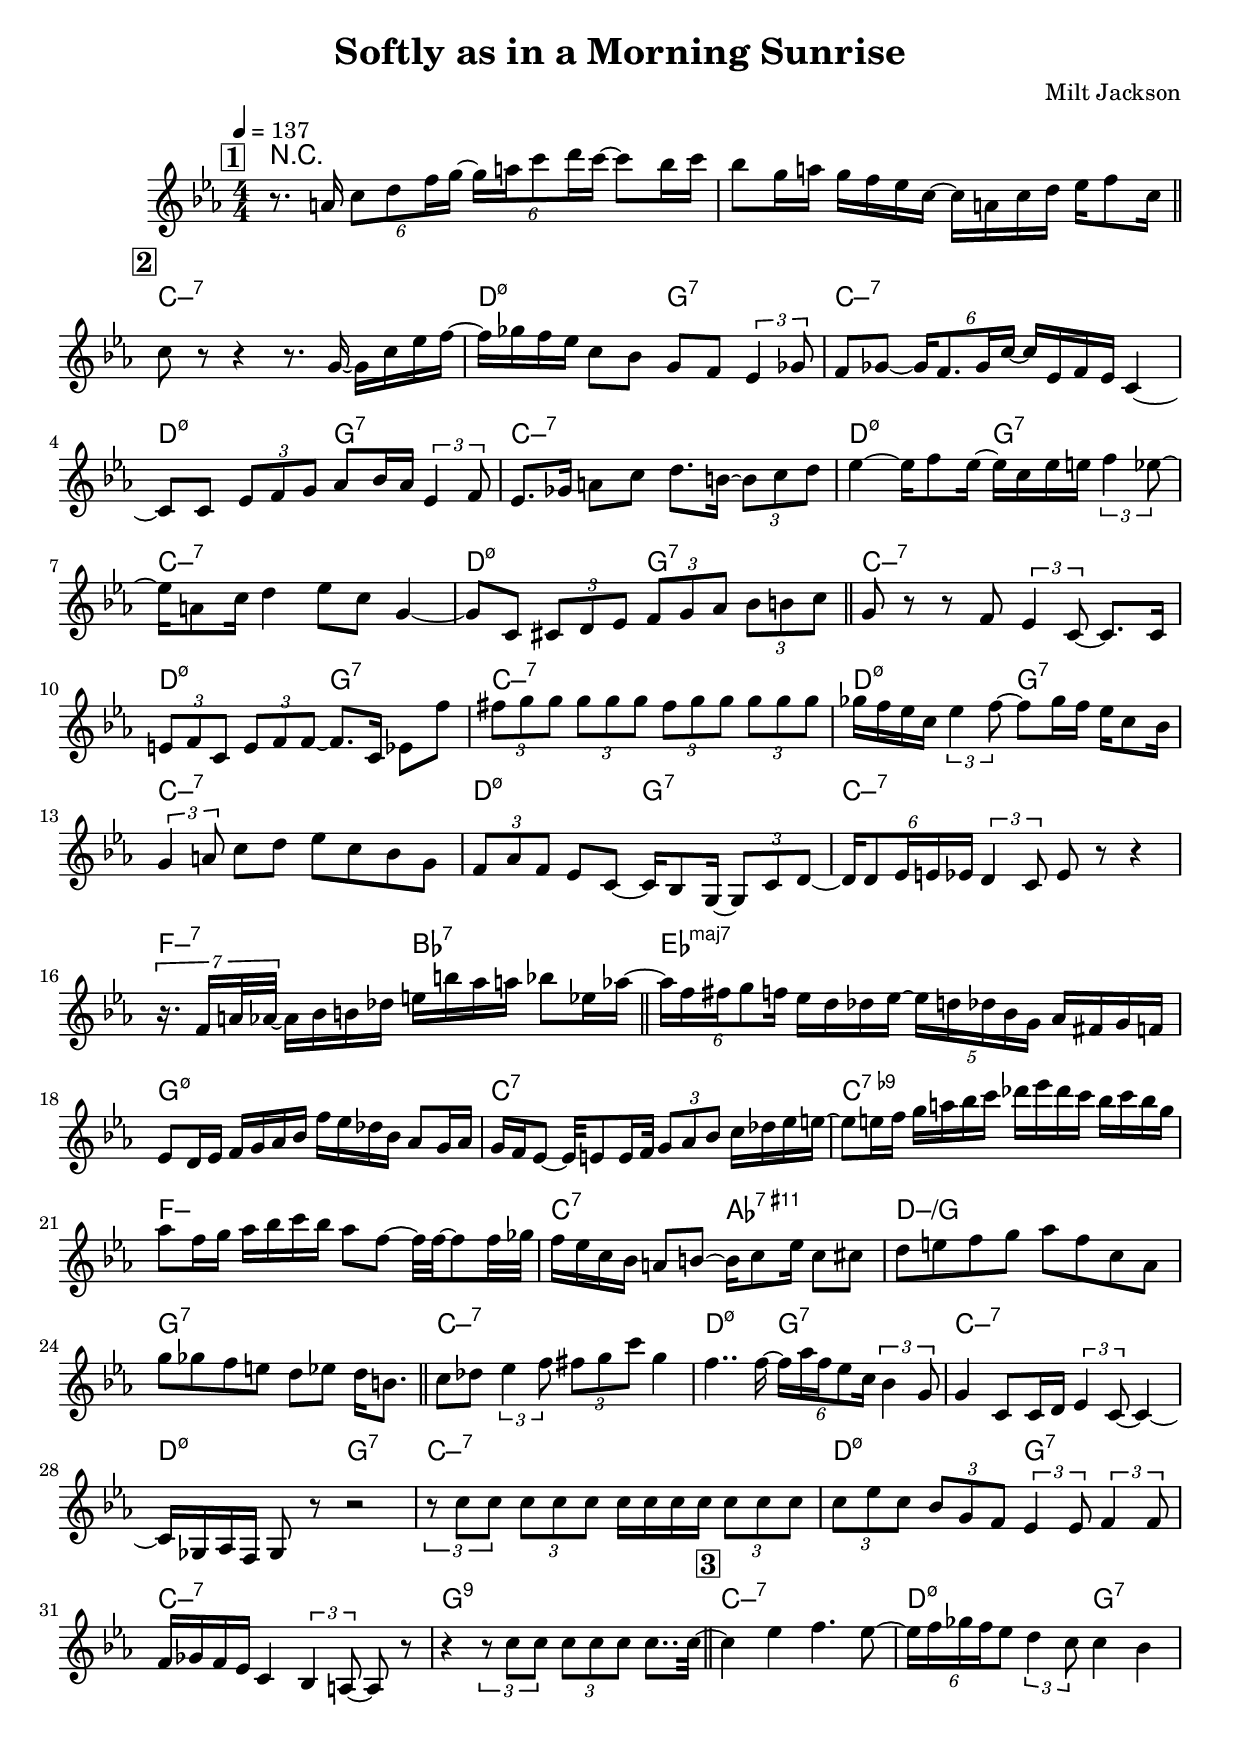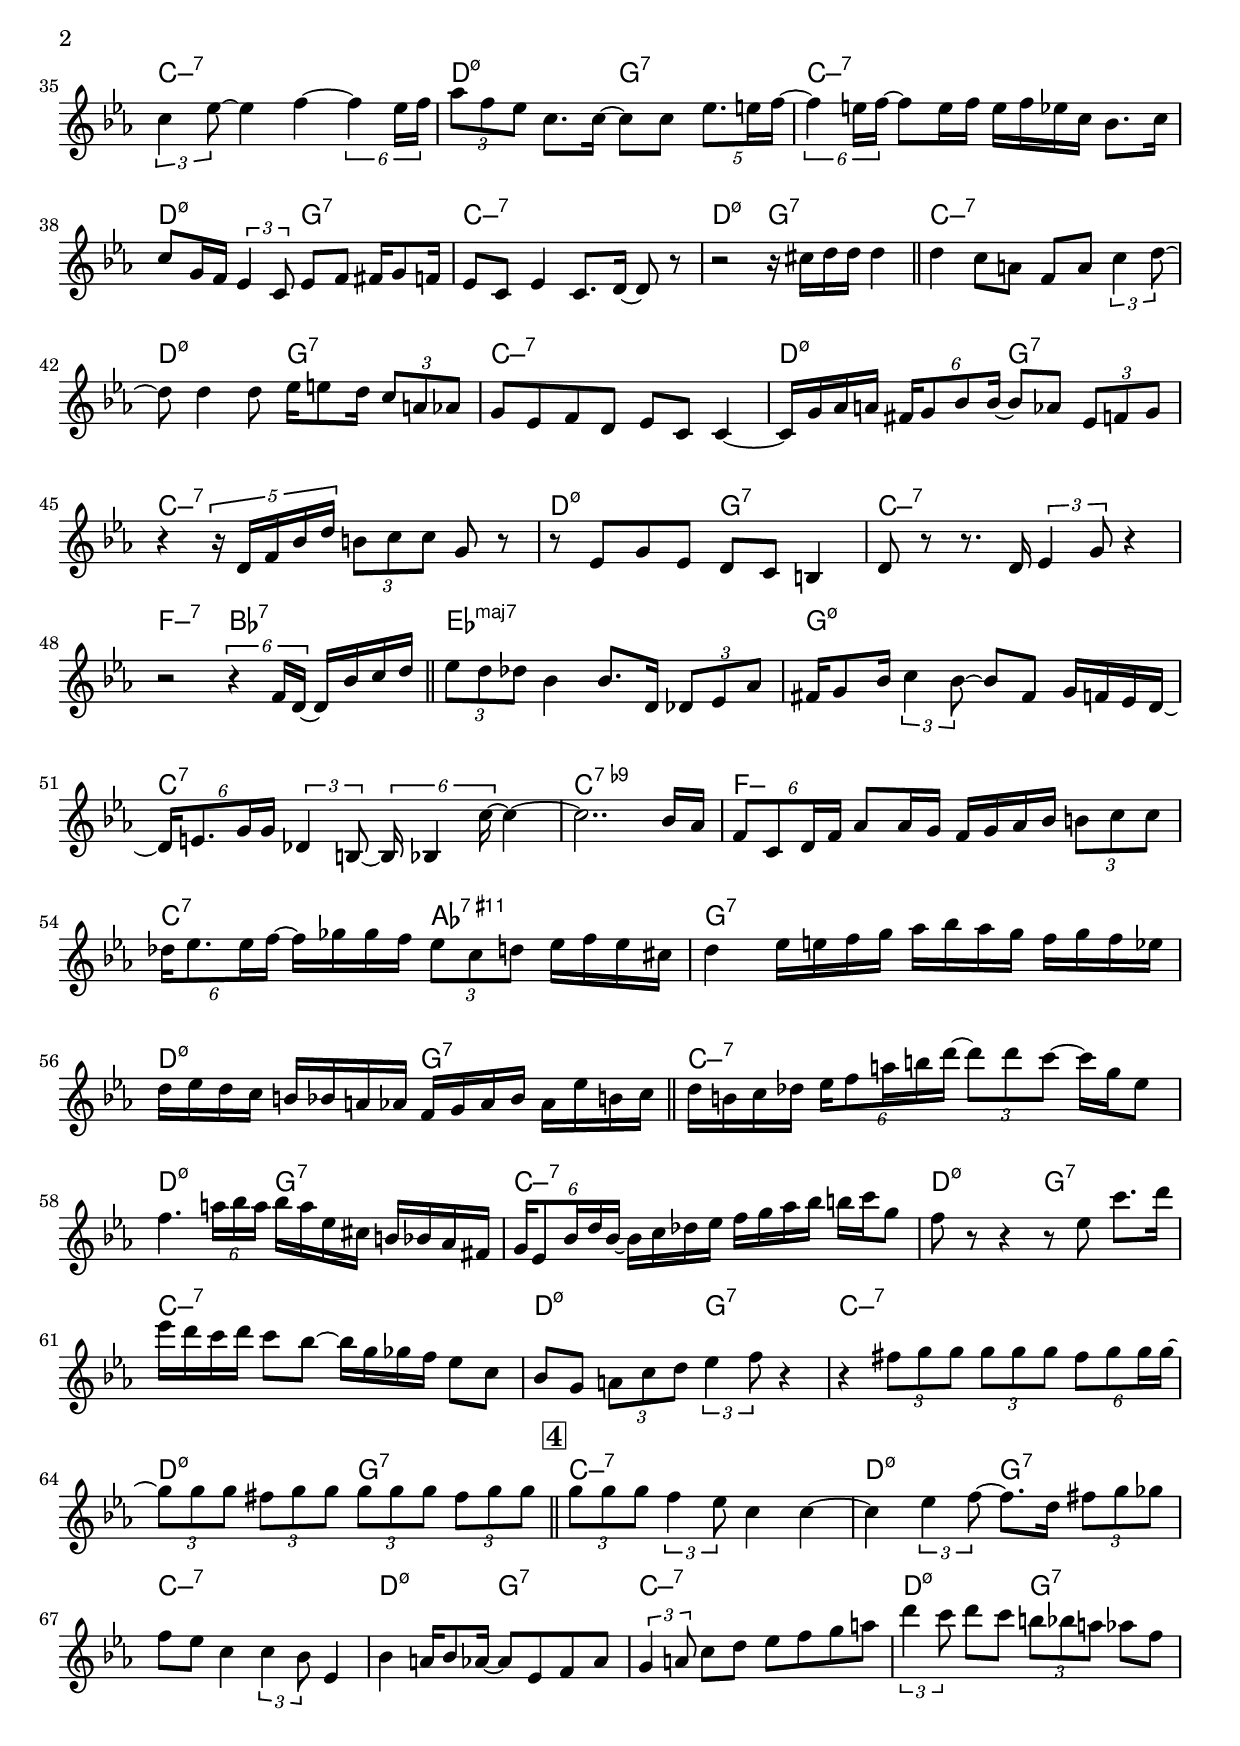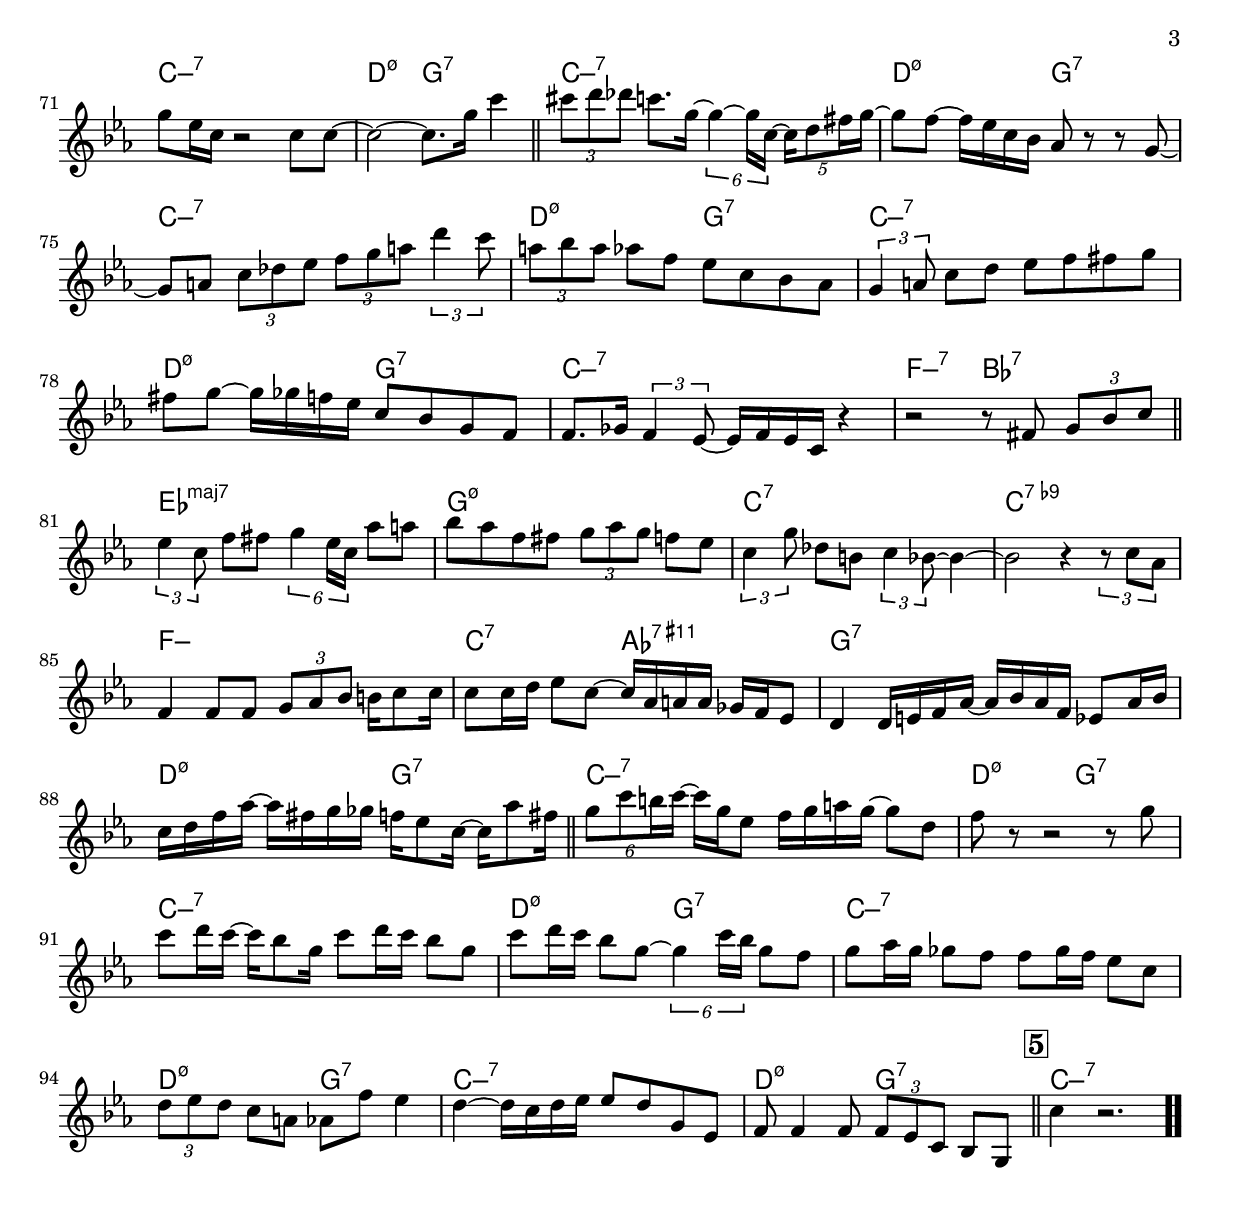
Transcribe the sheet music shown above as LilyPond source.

\version "2.13.2"

#(ly:set-option 'point-and-click #f)

\header {
  title = "Softly as in a Morning Sunrise"
  composer = "Milt Jackson"
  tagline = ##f
}
global =
{
    \override Staff.TimeSignature #'style = #'()
    \time 4/4
    \clef "treble"
    \key c \minor
    \override Rest #'direction = #'0
    \override MultiMeasureRest #'staff-position = #0
}
\score
{
<<
    \transpose c' c'

    \new ChordNames { \chords {
      \set majorSevenSymbol = \markup { "maj7" }
      \set minorChordModifier = \markup { \char ##x2013 }
      | r4 s2. | s1 
      | c1:min7 | d2:min5-7 g2:7 | c1:min7 | d2:min5-7 g2:7 | c1:min7 | d2:min5-7 g2:7 | c1:min7 | d2:min5-7 g2:7 
      | c1:min7 | d2:min5-7 g2:7 | c1:min7 | d2:min5-7 g2:7 | c1:min7 | d2:min5-7 g2:7 | c1:min7 | f2:min7 bes2:7 
      | es1:maj | g1:min5-7 | c1:7 | c1:9- | f1:min | c2:7 aes2:11+.9 | d1:min/g | g1:7 
      | c1:min7 | d2:min5-7 g2:7 | c1:min7 | d2:min5-7 g2:7 | c1:min7 | d2:min5-7 g2:7 | c1:min7 | g1:9 
      | c1:min7 | d2:min5-7 g2:7 | c1:min7 | d2:min5-7 g2:7 | c1:min7 | d2:min5-7 g2:7 | c1:min7 | d2:min5-7 g2:7 
      | c1:min7 | d2:min5-7 g2:7 | c1:min7 | d2:min5-7 g2:7 | c1:min7 | d2:min5-7 g2:7 | c1:min7 | f2:min7 bes2:7 
      | es1:maj | g1:min5-7 | c1:7 | c1:9- | f1:min | c2:7 aes2:11+.9 | g1:7 | d2:min5-7 g2:7 
      | c1:min7 | d2:min5-7 g2:7 | c1:min7 | d2:min5-7 g2:7 | c1:min7 | d2:min5-7 g2:7 | c1:min7 | d2:min5-7 g2:7 
      | c1:min7 | d2:min5-7 g2:7 | c1:min7 | d2:min5-7 g2:7 | c1:min7 | d2:min5-7 g2:7 | c1:min7 | d2:min5-7 g2:7 
      | c1:min7 | d2:min5-7 g2:7 | c1:min7 | d2:min5-7 g2:7 | c1:min7 | d2:min5-7 g2:7 | c1:min7 | f2:min7 bes2:7 
      | es1:maj | g1:min5-7 | c1:7 | c1:9- | f1:min | c2:7 aes2:11+.9 | g1:7 | d2:min5-7 g2:7 
      | c1:min7 | d2:min5-7 g2:7 | c1:min7 | d2:min5-7 g2:7 | c1:min7 | d2:min5-7 g2:7 | c1:min7 | d2:min5-7 g2:7 
      | c1:min7|
      }
      }

    \new Staff
    <<
    \transpose c' c'

    {
      \global
  		%\override Score.MetronomeMark #'transparent = ##t
  		%\override Score.MetronomeMark #'stencil = ##f
  		
  		\override HorizontalBracket #'direction = #UP
  		\override HorizontalBracket #'bracket-flare = #'(0 . 0)
  		
  		\override TextSpanner #'dash-fraction = #1.0
  		\override TextSpanner #'bound-details #'left #'text = \markup{ \concat{\draw-line #'(0 . -1.0) \draw-line #'(1.0 . 0) }}
  		\override TextSpanner #'bound-details #'right #'text = \markup{ \concat{ \draw-line #'(1.0 . 0) \draw-line #'(0 . -1.0) }}
          \set Score.markFormatter = #format-mark-box-numbers


      \tempo 4 = 137
      \set Score.currentBarNumber = #-1
     
      \bar "||" \mark \default r8. a'16 \tuplet 6/4 {c''8 d''8 f''16 g''16~} \tuplet 6/4 {g''16 a''16 c'''8 d'''16 c'''16~} c'''8 bes''16 c'''16 
      | bes''8 g''16 a''16 g''16 f''16 es''16 c''16~ c''16 a'16 c''16 d''16 es''16 f''8 c''16 
      \bar "||" \mark \default c''8 r8 r4 r8. g'16~ g'16 c''16 es''16 f''16~ 
      | f''16 ges''16 f''16 es''16 c''8 bes'8 g'8 f'8 \tuplet 3/2 {es'4 ges'8} 
      | f'8 ges'8~ \tuplet 6/4 {ges'16 f'8. ges'16 c''16~} c''16 es'16 f'16 es'16 c'4~ 
      | c'8 c'8 \tuplet 3/2 {es'8 f'8 g'8} aes'8 bes'16 aes'16 \tuplet 3/2 {es'4 f'8} 
      | es'8. ges'16 a'8 c''8 d''8. b'16~ \tuplet 3/2 {b'8 c''8 d''8} 
      | es''4~ es''16 f''8 es''16~ es''16 c''16 es''16 e''16 \tuplet 3/2 {f''4 es''8~} 
      | es''16 a'8 c''16 d''4 es''8 c''8 g'4~ 
      | g'8 c'8 \tuplet 3/2 {cis'8 d'8 es'8} \tuplet 3/2 {f'8 g'8 aes'8} \tuplet 3/2 {bes'8 b'8 c''8} 
      \bar "||" g'8 r8 r8 f'8 \tuplet 3/2 {es'4 c'8~} c'8. c'16 
      | \tuplet 3/2 {e'8 f'8 c'8} \tuplet 3/2 {e'8 f'8 f'8~} f'8. c'16 es'8 f''8 
      | \tuplet 3/2 {fis''8 g''8 g''8} \tuplet 3/2 {g''8 g''8 g''8} \tuplet 3/2 {fis''8 g''8 g''8} \tuplet 3/2 {g''8 g''8 g''8} 
      | ges''16 f''16 es''16 c''16 \tuplet 3/2 {es''4 f''8~} f''8 ges''16 f''16 es''16 c''8 bes'16 
      | \tuplet 3/2 {g'4 a'8} c''8 d''8 es''8 c''8 bes'8 g'8 
      | \tuplet 3/2 {f'8 aes'8 f'8} es'8 c'8~ c'16 bes8 g16~ \tuplet 3/2 {g8 c'8 d'8~} 
      | \tuplet 6/4 {d'16 d'8 es'16 e'16 es'16} \tuplet 3/2 {d'4 c'8} es'8 r8 r4 
      | \tuplet 7/8 {r16. f'16 a'32 aes'32~} aes'16 bes'16 b'16 des''16 e''16 b''16 aes''16 a''16 bes''8 es''16 aes''16~ 
      \bar "||" \tuplet 6/4 {aes''16 f''16 fis''16 g''8 f''16} es''16 d''16 des''16 es''16~ \tuplet 5/4 {es''16 d''16 des''16 bes'16 g'16} aes'16 fis'16 g'16 f'16 
      | es'8 d'16 es'16 f'16 g'16 aes'16 bes'16 f''16 es''16 des''16 bes'16 aes'8 g'16 aes'16 
      | g'16 f'16 es'8~ es'32 e'8 e'16 f'32 \tuplet 3/2 {g'8 aes'8 bes'8} c''16 des''16 es''16 e''16~ 
      | e''8 e''16 f''16 g''16 a''16 bes''16 c'''16 des'''16 es'''16 des'''16 c'''16 bes''16 c'''16 bes''16 g''16 
      | aes''8 f''16 g''16 aes''16 bes''16 c'''16 bes''16 aes''8 f''8~ f''32 f''32~ f''8 f''32 ges''32 
      | f''16 es''16 c''16 bes'16 a'8 b'8~ b'16 c''8 es''16 c''8 cis''8 
      | d''8 e''8 f''8 g''8 aes''8 f''8 c''8 aes'8 
      | g''8 ges''8 f''8 e''8 d''8 es''8 d''16 b'8. 
      \bar "||" c''8 des''8 \tuplet 3/2 {es''4 f''8} \tuplet 3/2 {fis''8 g''8 c'''8} g''4 
      | f''4.. f''16~ \tuplet 6/4 {f''16 aes''16 f''16 es''8 c''16} \tuplet 3/2 {bes'4 g'8} 
      | g'4 c'8 c'16 d'16 \tuplet 3/2 {es'4 c'8~} c'4~ 
      | c'16 ges16 aes16 f16 ges8 r8 r2 
      | \tuplet 3/2 {r8 c''8 c''8} \tuplet 3/2 {c''8 c''8 c''8} c''16 c''16 c''16 c''16 \tuplet 3/2 {c''8 c''8 c''8} 
      | \tuplet 3/2 {c''8 es''8 c''8} \tuplet 3/2 {bes'8 g'8 f'8} \tuplet 3/2 {es'4 es'8} \tuplet 3/2 {f'4 f'8} 
      | f'16 ges'16 f'16 es'16 c'4 \tuplet 3/2 {bes4 a8~} a8 r8 
      | r4 \tuplet 3/2 {r8 c''8 c''8} \tuplet 3/2 {c''8 c''8 c''8} c''8.. c''32~ 
      \bar "||" \mark \default c''4 es''4 f''4. es''8~ 
      | \tuplet 6/4 {es''16 f''16 ges''16 f''16 es''8} \tuplet 3/2 {d''4 c''8} c''4 bes'4 
      | \tuplet 3/2 {c''4 es''8~} es''4 f''4~ \tuplet 6/4 {f''4 es''16 f''16} 
      | \tuplet 3/2 {aes''8 f''8 es''8} c''8. c''16~ c''8 c''8 \tuplet 5/4 {es''8. e''16 f''16~} 
      | \tuplet 6/4 {f''4 e''16 f''16~} f''8 e''16 f''16 e''16 f''16 es''16 c''16 bes'8. c''16 
      | c''8 g'16 f'16 \tuplet 3/2 {es'4 c'8} es'8 f'8 fis'16 g'8 f'16 
      | es'8 c'8 es'4 c'8. d'16~ d'8 r8 
      | r2 r16 cis''16 d''16 d''16 d''4 
      \bar "||" d''4 c''8 a'8 f'8 a'8 \tuplet 3/2 {c''4 d''8~} 
      | d''8 d''4 d''8 es''16 e''8 d''16 \tuplet 3/2 {c''8 a'8 aes'8} 
      | g'8 es'8 f'8 d'8 es'8 c'8 c'4~ 
      | c'16 g'16 aes'16 a'16 \tuplet 6/4 {fis'16 g'8 bes'8 bes'16~} bes'8 aes'8 \tuplet 3/2 {es'8 f'8 g'8} 
      | r4 \tuplet 5/4 {r16 d'16 f'16 bes'16 d''16} \tuplet 3/2 {b'8 c''8 c''8} g'8 r8 
      | r8 es'8 g'8 es'8 d'8 c'8 b4 
      | d'8 r8 r8. d'16 \tuplet 3/2 {es'4 g'8} r4 
      | r2 \tuplet 6/4 {r4 f'16 d'16~} d'16 bes'16 c''16 d''16 
      \bar "||" \tuplet 3/2 {es''8 d''8 des''8} bes'4 bes'8. d'16 \tuplet 3/2 {des'8 es'8 aes'8} 
      | fis'16 g'8 bes'16 \tuplet 3/2 {c''4 bes'8~} bes'8 fis'8 g'16 f'16 es'16 d'16~ 
      | \tuplet 6/4 {d'16 e'8. g'16 g'16} \tuplet 3/2 {des'4 b8~} \tuplet 6/4 {b16 bes4 c''16~} c''4~ 
      | c''2.. bes'16 aes'16 
      | \tuplet 6/4 {f'8 c'8 d'16 f'16} aes'8 aes'16 g'16 f'16 g'16 aes'16 bes'16 \tuplet 3/2 {b'8 c''8 c''8} 
      | \tuplet 6/4 {des''16 es''8. es''16 f''16~} f''16 ges''16 ges''16 f''16 \tuplet 3/2 {es''8 c''8 d''8} es''16 f''16 es''16 cis''16 
      | d''4 es''16 e''16 f''16 g''16 aes''16 bes''16 aes''16 g''16 f''16 g''16 f''16 es''16 
      | d''16 es''16 d''16 c''16 b'16 bes'16 a'16 aes'16 f'16 g'16 aes'16 bes'16 aes'16 es''16 b'16 c''16 
      \bar "||" d''16 b'16 c''16 des''16 \tuplet 6/4 {es''16 f''8 a''16 b''16 d'''16~} \tuplet 3/2 {d'''8 d'''8 c'''8~} c'''16 g''16 es''8 
      | f''4. \tuplet 6/4 {a''16 bes''16 a''16} bes''16 a''16 es''16 cis''16 b'16 bes'16 aes'16 fis'16 
      | \tuplet 6/4 {g'16 es'8 bes'16 d''16 bes'16~} bes'16 c''16 des''16 es''16 f''16 g''16 aes''16 bes''16 b''16 c'''16 g''8 
      | f''8 r8 r4 r8 es''8 c'''8. d'''16 
      | es'''16 d'''16 c'''16 d'''16 c'''8 bes''8~ bes''16 g''16 ges''16 f''16 es''8 c''8 
      | bes'8 g'8 \tuplet 3/2 {a'8 c''8 d''8} \tuplet 3/2 {es''4 f''8} r4 
      | r4 \tuplet 3/2 {fis''8 g''8 g''8} \tuplet 3/2 {g''8 g''8 g''8} \tuplet 6/4 {fis''8 g''8 g''16 g''16~} 
      | \tuplet 3/2 {g''8 g''8 g''8} \tuplet 3/2 {fis''8 g''8 g''8} \tuplet 3/2 {g''8 g''8 g''8} \tuplet 3/2 {fis''8 g''8 g''8} 
      \bar "||" \mark \default \tuplet 3/2 {g''8 g''8 g''8} \tuplet 3/2 {f''4 es''8} c''4 c''4~ 
      | c''4 \tuplet 3/2 {es''4 f''8~} f''8. d''16 \tuplet 3/2 {fis''8 g''8 ges''8} 
      | f''8 es''8 c''4 \tuplet 3/2 {c''4 bes'8} es'4 
      | bes'4 a'16 bes'8 aes'16~ aes'8 es'8 f'8 aes'8 
      | \tuplet 3/2 {g'4 a'8} c''8 d''8 es''8 f''8 g''8 a''8 
      | \tuplet 3/2 {d'''4 c'''8} d'''8 c'''8 \tuplet 3/2 {b''8 bes''8 a''8} aes''8 f''8 
      | g''8 es''16 c''16 r2 c''8 c''8~ 
      | c''2~ c''8. g''16 c'''4 
      \bar "||" \tuplet 3/2 {cis'''8 d'''8 des'''8} c'''8. g''16~ \tuplet 6/4 {g''4~ g''16 c''16~} \tuplet 5/4 {c''16 d''8 fis''16 g''16~} 
      | g''8 f''8~ f''16 es''16 c''16 bes'16 aes'8 r8 r8 g'8~ 
      | g'8 a'8 \tuplet 3/2 {c''8 des''8 es''8} \tuplet 3/2 {f''8 g''8 a''8} \tuplet 3/2 {d'''4 c'''8} 
      | \tuplet 3/2 {a''8 bes''8 a''8} aes''8 f''8 es''8 c''8 bes'8 aes'8 
      | \tuplet 3/2 {g'4 a'8} c''8 d''8 es''8 f''8 fis''8 g''8 
      | fis''8 g''8~ g''16 ges''16 f''16 es''16 c''8 bes'8 g'8 f'8 
      | f'8. ges'16 \tuplet 3/2 {f'4 es'8~} es'16 f'16 es'16 c'16 r4 
      | r2 r8 fis'8 \tuplet 3/2 {g'8 bes'8 c''8} 
      \bar "||" \tuplet 3/2 {es''4 c''8} f''8 fis''8 \tuplet 6/4 {g''4 es''16 c''16} aes''8 a''8 
      | bes''8 aes''8 f''8 fis''8 \tuplet 3/2 {g''8 aes''8 g''8} f''8 es''8 
      | \tuplet 3/2 {c''4 g''8} des''8 b'8 \tuplet 3/2 {c''4 bes'8~} bes'4~ 
      | bes'2 r4 \tuplet 3/2 {r8 c''8 aes'8} 
      | f'4 f'8 f'8 \tuplet 3/2 {g'8 aes'8 bes'8} b'16 c''8 c''16 
      | c''8 c''16 d''16 es''8 c''8~ c''16 aes'16 a'16 a'16 ges'16 f'16 es'8 
      | d'4 d'16 e'16 f'16 aes'16~ aes'16 bes'16 aes'16 f'16 es'8 aes'16 bes'16 
      | c''16 d''16 f''16 aes''16~ aes''16 fis''16 g''16 ges''16 f''16 es''8 c''16~ c''16 aes''8 fis''16 
      \bar "||" \tuplet 6/4 {g''8 c'''8 b''16 c'''16~} c'''16 g''16 es''8 f''16 g''16 a''16 g''16~ g''8 d''8 
      | f''8 r8 r2 r8 g''8 
      | c'''8 d'''16 c'''16~ c'''16 bes''8 g''16 c'''8 d'''16 c'''16 bes''8 g''8 
      | c'''8 d'''16 c'''16 bes''8 g''8~ \tuplet 6/4 {g''4 c'''16 bes''16} g''8 f''8 
      | g''8 aes''16 g''16 ges''8 f''8 f''8 ges''16 f''16 es''8 c''8 
      | \tuplet 3/2 {d''8 es''8 d''8} c''8 a'8 aes'8 f''8 es''4 
      | d''4~ d''16 c''16 d''16 es''16 es''8 d''8 g'8 es'8 
      | f'8 f'4 f'8 \tuplet 3/2 {f'8 es'8 c'8} bes8 g8 
      \bar "||" \mark \default c''4 r2.\bar  ".."
    }
    >>
>>    
}
